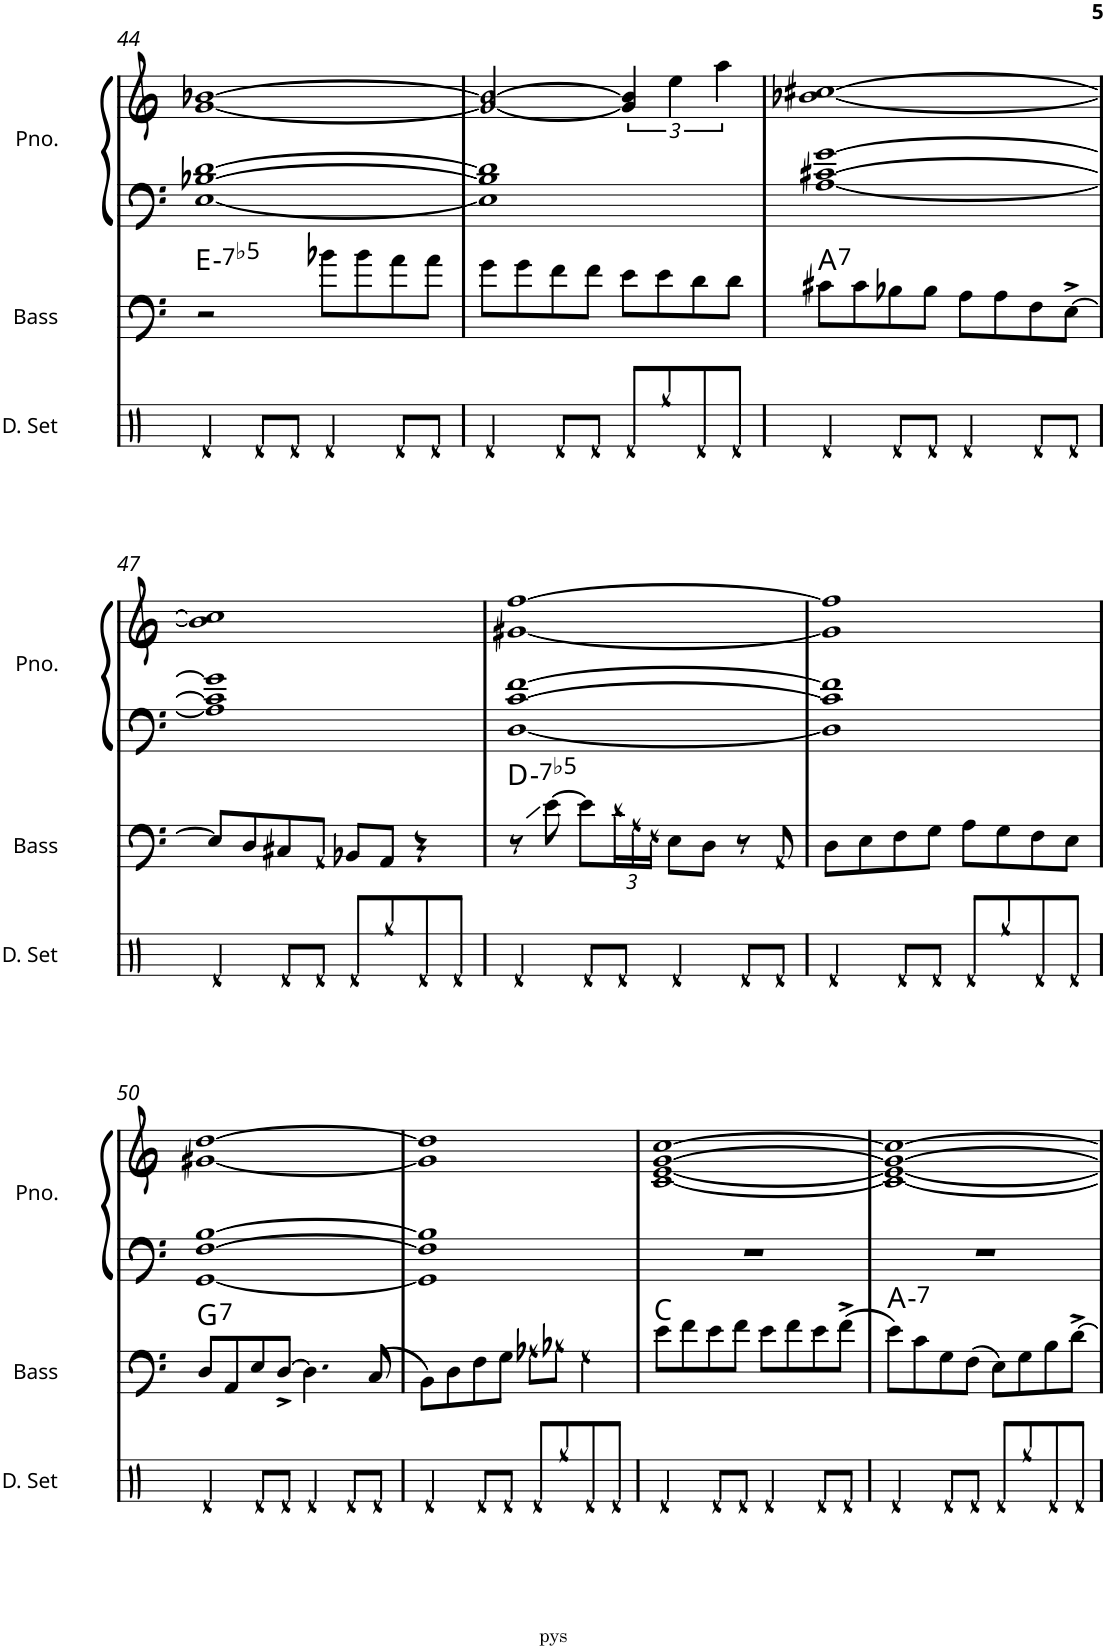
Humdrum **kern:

**kern	**kern	**harte	**kern	**kern
*part3	*part2	*part2	*part1	*part1
*staff4	*staff3	*	*staff2	*staff1
*I"Drumset	*I"Acoustic Bass	*	*I"Piano	*
*I'D. Set	*I'Bass	*	*I'Pno.	*
!!LO:PB:g=z
*clefX	*clefF4	*	*clefF4	*clefG2
*	*Trd7c12	*	*	*
*k[]	*k[]	*	*k[]	*k[]
*M4/4	*M4/4	*	*M4/4	*M4/4
=44	=44	=44	=44	=44
!	!	!LO:H:kt=-7b5	!	!
4Rd/	2r	E:hdim7	[1E [1B-X [1d	[1g [1b-X
8Rd/L	.	.	.	.
8Rd/J	.	.	.	.
4Rd/	8b-X\L	.	.	.
.	8b-\	.	.	.
8Rd/L	8a\	.	.	.
8Rd/J	8a\J	.	.	.
=45	=45	=45	=45	=45
4Rd/	8g\L	.	1E] 1B-] 1d]	2g/_ 2b-/_
.	8g\	.	.	.
8Rd/L	8f\	.	.	.
8Rd/J	8f\J	.	.	.
8Rd/L	8e\L	.	.	6g/] 6b-/]
8Rgg/	8e\	.	.	.
.	.	.	.	6ee\
8Rd/	8d\	.	.	.
.	.	.	.	6aa\
8Rd/J	8d\J	.	.	.
=46	=46	=46	=46	=46
!	!	!LO:H:kt=7	!	!
4Rd/	8c#X\L	A:7	[1A [1c#X [1g	[1b-X [1cc#X
.	8c#\	.	.	.
8Rd/L	8B-X\	.	.	.
8Rd/J	8B-\J	.	.	.
4Rd/	8A\L	.	.	.
.	8A\	.	.	.
8Rd/L	8F\	.	.	.
8Rd/J	[8E^\J	.	.	.
!!LO:LB:g=z
=47	=47	=47	=47	=47
4Rd/	8E/L]	.	1A] 1c#] 1g]	1b-] 1cc#]
.	8D/	.	.	.
8Rd/L	8C#X/	.	.	.
8Rd/J	8AA/J	.	.	.
8Rd/L	8BB-X/L	.	.	.
8Rgg/	8AA/J	.	.	.
8Rd/	4r	.	.	.
8Rd/J	.	.	.	.
=48	=48	=48	=48	=48
!	!	!LO:H:kt=-7b5	!	!
4Rd/	8r	D:hdim7	[1D [1c [1f	[1g#X [1ff
.	[8e\	.	.	.
8Rd/L	8e\L]	.	.	.
*	*Xbrackettup	*	*	*
8Rd/J	24d\L	.	.	.
.	24A\	.	.	.
.	24F\JJ	.	.	.
4Rd/	8E\L	.	.	.
.	8D\J	.	.	.
8Rd/L	8r	.	.	.
8Rd/J	8AA/	.	.	.
=49	=49	=49	=49	=49
4Rd/	8D\L	.	1D] 1c] 1f]	1g#] 1ff]
.	8E\	.	.	.
8Rd/L	8F\	.	.	.
8Rd/J	8G\J	.	.	.
8Rd/L	8A\L	.	.	.
8Rgg/	8G\	.	.	.
8Rd/	8F\	.	.	.
8Rd/J	8E\J	.	.	.
!!LO:LB:g=z
=50	=50	=50	=50	=50
!	!	!LO:H:kt=7	!	!
4Rd/	8D/L	G:7	[1GG [1F [1B	[1g#X [1dd
.	8AA/	.	.	.
8Rd/L	8E/	.	.	.
8Rd/J	[8D^/J	.	.	.
4Rd/	4.D\]	.	.	.
8Rd/L	.	.	.	.
8Rd/J	(8C/	.	.	.
=51	=51	=51	=51	=51
4Rd/	8BB\L)	.	1GG] 1F] 1B]	1g#] 1dd]
.	8D\	.	.	.
8Rd/L	8F\	.	.	.
8Rd/J	8G\J	.	.	.
8Rd/L	8A-X\L	.	.	.
8Rgg/	8B-X\J	.	.	.
8Rd/	4G\	.	.	.
8Rd/J	.	.	.	.
=52	=52	=52	=52	=52
4Rd/	8e\L	C:maj	1r	[1c [1e [1g [1cc
.	8f\	.	.	.
8Rd/L	8e\	.	.	.
8Rd/J	8f\J	.	.	.
4Rd/	8e\L	.	.	.
.	8f\	.	.	.
8Rd/L	8e\	.	.	.
8Rd/J	(8f^\J	.	.	.
=53	=53	=53	=53	=53
!	!	!LO:H:kt=7	!	!
4Rd/	8e\L)	A:min7	1r	1c_ 1e_ 1g_ 1cc_
.	8c\	.	.	.
8Rd/L	8G\	.	.	.
8Rd/J	(8F\J	.	.	.
8Rd/L	8E\L)	.	.	.
8Rgg/	8G\	.	.	.
8Rd/	8B\	.	.	.
8Rd/J	[8d^\J	.	.	.
=	=	=	=	=
*-	*-	*-	*-	*-
